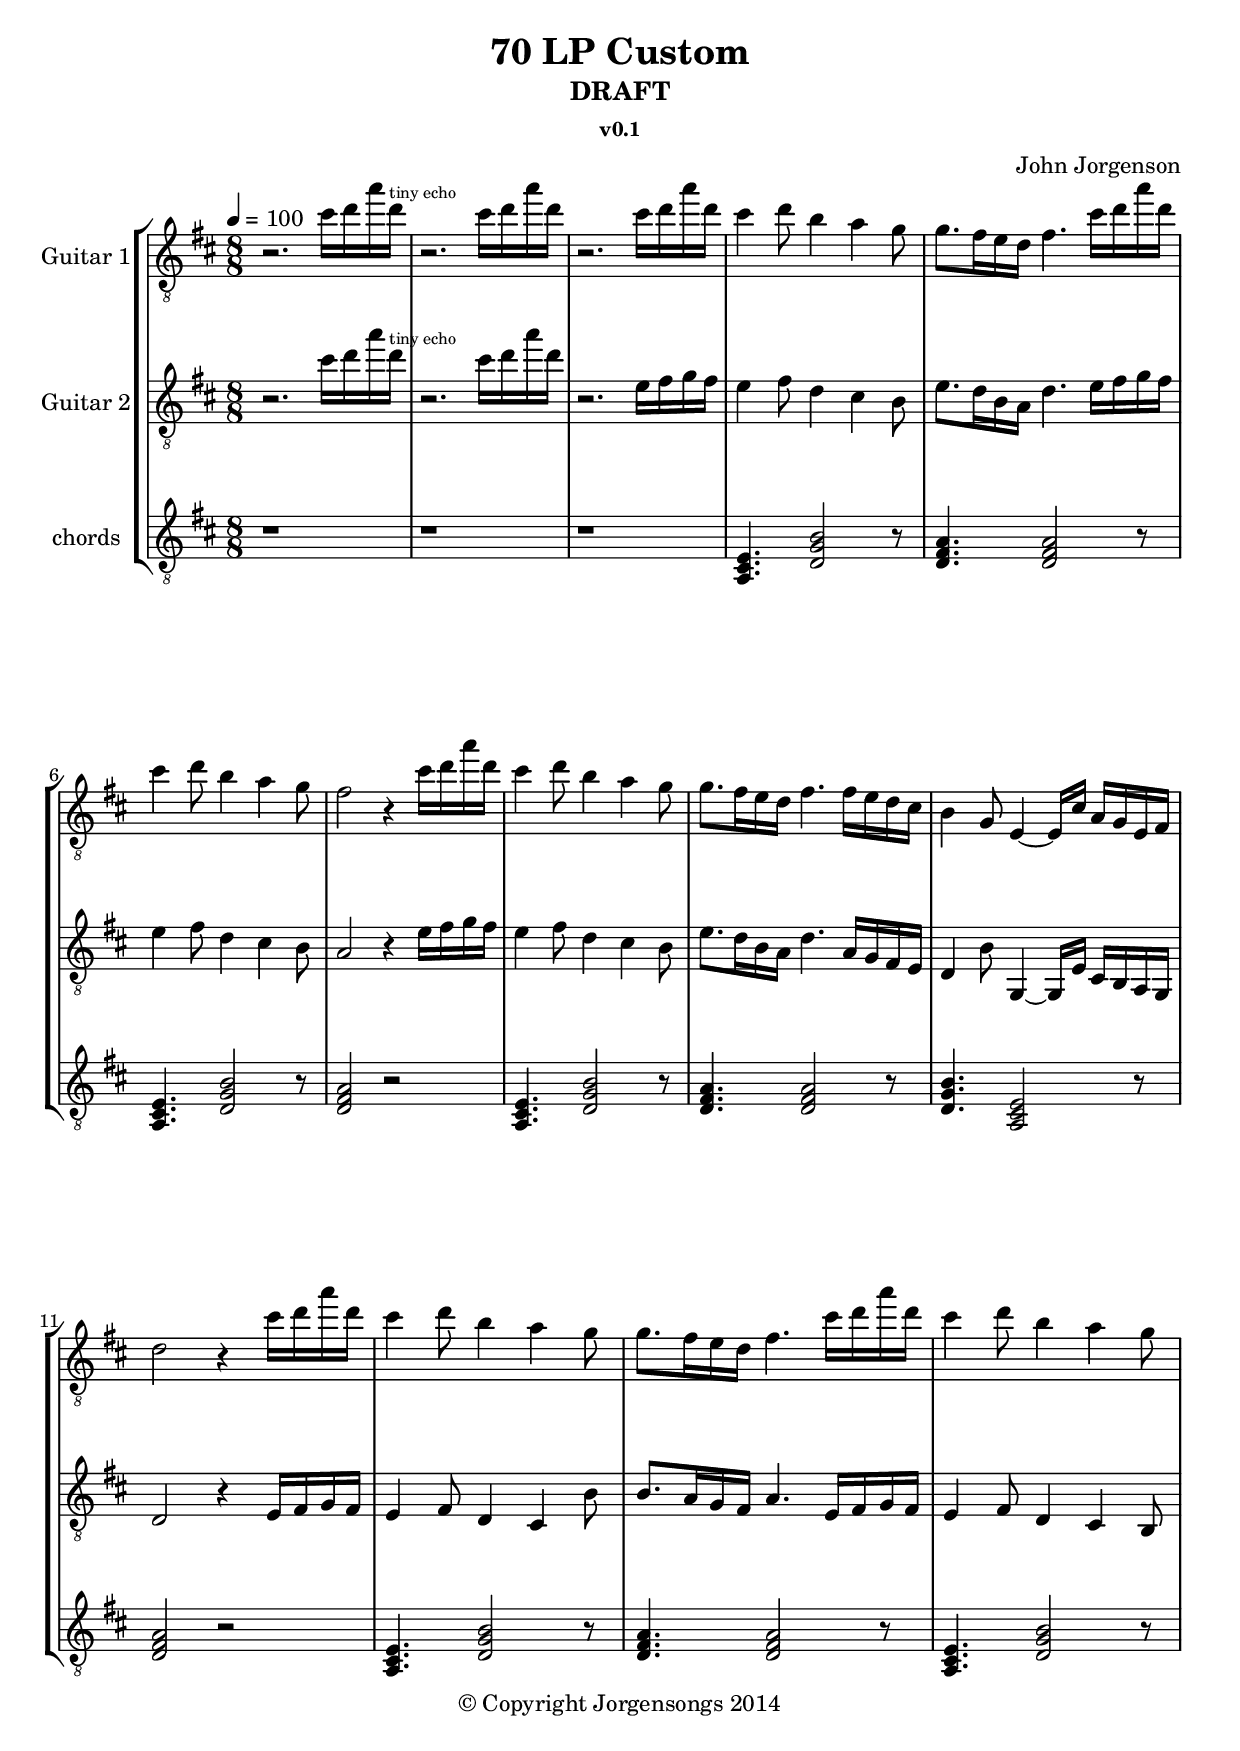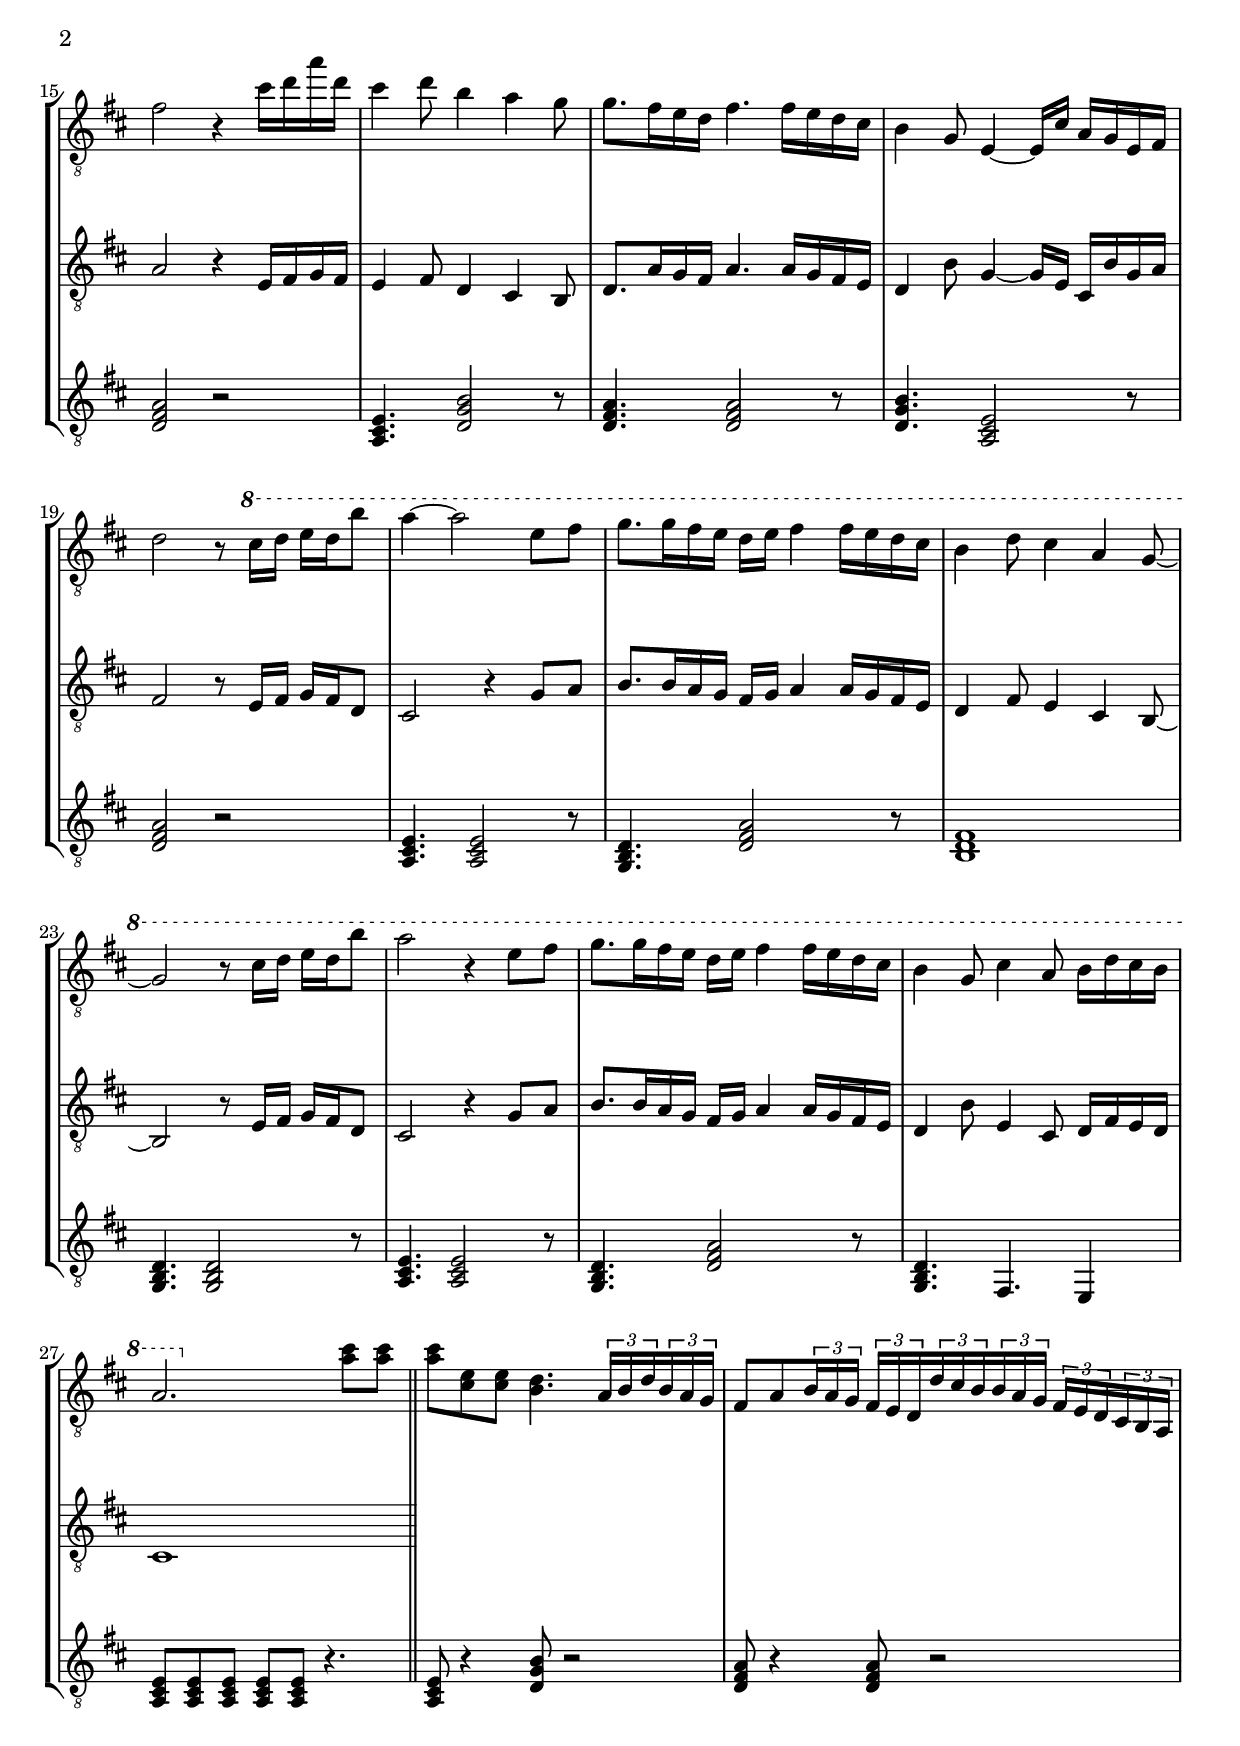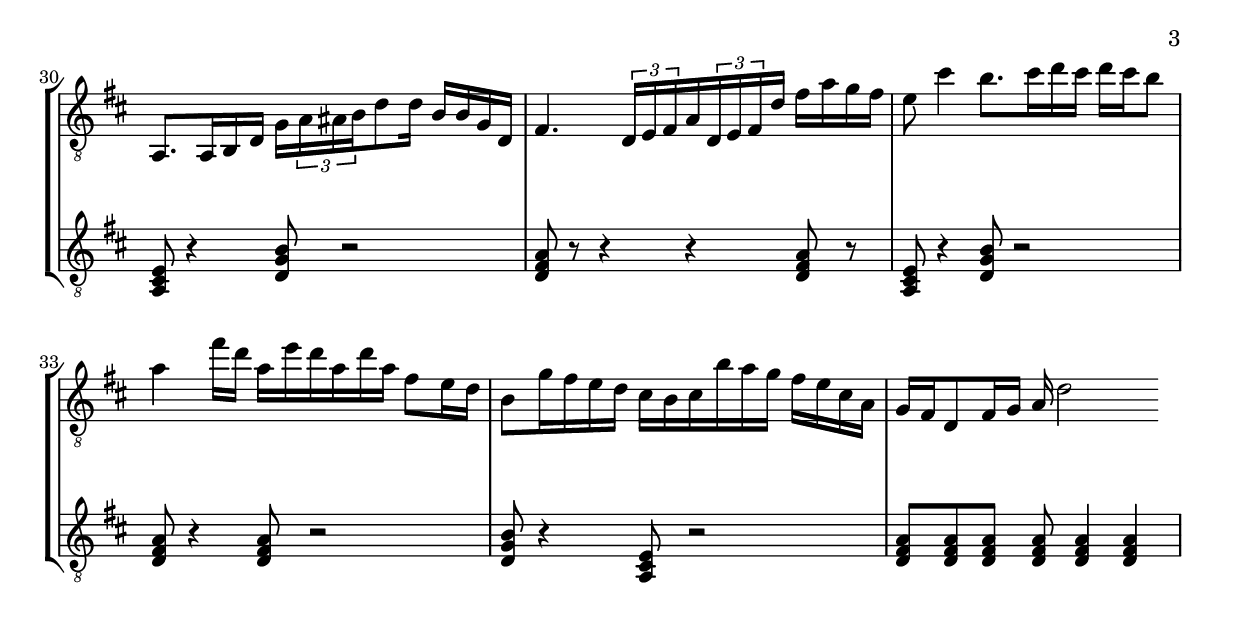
% 70 LP Custom
\version "2.18.0"
IntroGuitar = {
%\partial 16*4 cis'16 d' a' d'
r2. cis''16 d'' a'' d'' ^\markup {\teeny "tiny echo"}
r2. cis''16 d'' a'' d''
}

SectionAGuitarOne = {
r2. cis''16 d'' a'' d''
cis''4 d''8  b'4 a'4 g'8 
g'8. fis'16 e' d' fis'4. cis''16 d'' a'' d''
cis''4 d''8  b'4 a'4 g'8 
fis'2 r4 cis''16 d'' a'' d''
cis''4 d''8  b'4 a'4 g'8 
g'8. fis'16 e' d' fis'4.  fis'16 e' d' cis'
b4 g8 e4 ~ e16 cis'16 a g e fis 
d'2 r4 cis''16 d'' a'' d''

cis''4 d''8  b'4 a'4 g'8 
g'8. fis'16 e' d' fis'4. cis''16 d'' a'' d''
cis''4 d''8  b'4 a'4 g'8 
fis'2 r4 cis''16 d'' a'' d''
cis''4 d''8  b'4 a'4 g'8 
g'8. fis'16 e' d' fis'4.  fis'16 e' d' cis'
b4 g8 e4 ~ e16 cis'16 a g e fis 
% section B
d'2 r8 \ottava #+1 cis''16 d'' e'' d'' b''8 
a''4 ~ a''2  e''8 fis'' 
g''8. g''16 fis'' e'' d'' e'' fis''4 fis''16 e'' d'' cis'' 
b'4 d''8 cis''4 a'4 g'8 ~
g'2 r8 cis''16 d'' e'' d'' b''8 
a''2 r4  e''8 fis'' 
g''8. g''16 fis'' e'' d'' e'' fis''4 fis''16 e'' d'' cis'' 
b'4 g'8 cis''4 a'8 b'16 d'' cis'' b'
a'2. \ottava #0 <a' cis''>8 <a' cis''>8 \bar "||"
}

SectionAGuitarTwo = {
r2. e'16 fis' g' fis'
e'4 fis'8 d'4 cis'4 b8
e'8. d'16 b a d'4. e'16 fis' g' fis'
e'4 fis'8 d'4 cis'4 b8
a2 r4 e'16 fis' g' fis'
e'4 fis'8 d'4 cis'4 b8
e'8. d'16 b a d'4. a16 g fis e
d4 b8 g,4 ~ g,16 e16 cis b, a, g, 
d2 r4 e16 fis g fis

e4 fis8 d4 cis b8
b8. a16 g fis a4. e16 fis g fis
e4 fis8 d4 cis b,8
a2 r4 e16 fis g fis
e4 fis8 d4 cis b,8
d8. a16 g fis a4. a16 g fis e
d4 b8 g4 ~ g16 e cis b g a
fis2 r8 e16 fis g fis d8
%section 2
cis2 r4 g8 a
b8. b16 a g  fis g a4 a16 g fis e
d4 fis8 e4 cis b,8 ~
b,2 r8 e16 fis g fis d8
cis2 r4 g8 a
b8. b16 a g  fis g a4 a16 g fis e
d4 b8 e4 cis8 d16 fis e d
cis1
}

DummyChordsSectionA = {
%\partial 16*4 cis'16 d' a' d'
r1
r1
r1
<a, cis e>4. <g b d>2 r8
<d fis a>4.  <d fis a>2 r8
<a, cis e>4. <g b d>2 r8
<d fis a>2 r2

<a, cis e>4. <g b d>2 r8
<d fis a>4.  <d fis a>2 r8
<g b d>4. <a, cis e>2 r8
<d fis a>2 r2

<a, cis e>4. <g b d>2 r8
<d fis a>4.  <d fis a>2 r8
<a, cis e>4. <g b d>2 r8
<d fis a>2 r2

<a, cis e>4. <g b d>2 r8
<d fis a>4.  <d fis a>2 r8
<g b d>4. <a, cis e>2 r8
<d fis a>2 r2

<a, cis e>4. <a, cis e>2 r8
<g, b, d>4. <d fis a>2 r8
<b, d fis>1  
<g, b, d>4. <g, b, d>2 r8

<a, cis e>4. <a, cis e>2 r8
<g, b, d>4. <d fis a>2 r8
<g, b, d>4.  fis,4. e,4
<a, cis e>8 <a, cis e>8 <a, cis e>8 <a, cis e>8 <a, cis e>8 r4.

}

SoloChordsOne = {
<a, cis e>8 r4  <g b d>8 r2 
<d fis a>8  r4 <d fis a>8 r2 
<a, cis e>8 r4 <g b d>8 r2
<d fis a>8 r8 r4 r4 <d fis a>8 r8 


<a, cis e>8 r4  <g b d>8 r2 
<d fis a>8  r4 <d fis a>8 r2 
<g b d>8 r4 <a, cis e>8 r2  
<d fis a>8 <d fis a>8 <d fis a>8 <d fis a>8 <d fis a>4 <d fis a>4



}

SoloGuitarOne = {
<a' cis''>8 <cis' e'>8 <cis' e'>8 <b d'>4. \tuplet 3/2 {a16 \glissando  b d'} \tuplet 3/2 {b \glissando a g}

fis8 a8 \tuplet 3/2 {b16 a g} \tuplet 3/2 {fis e d} \tuplet 3/2 {d' cis' b}
\tuplet 3/2 {b a g} \tuplet 3/2 {fis e d} \tuplet 3/2 {cis b, a,} 

a,8. a,16 b,  d  g \tuplet 3/2 {a ais b}  d'8 d'16 b b g d 
fis4.  \tuplet 3/2 {d16 e16 fis} a  \tuplet 3/2 {d16 e fis} d'16 fis' a' g' fis'
e'8 cis''4 b'8. cis''16 d''16 cis'' d'' cis'' b'8
a'4 fis''16 d'' a' e'' d'' a' d'' a' fis'8 e'16 d'
b8 g'16 fis' e' d' cis' b cis' b' a' g' fis' e' cis' a 
g fis d8 fis16 g a d'2
}


\book {
 \header {
  title = "70 LP Custom"
  subtitle = "DRAFT"
  subsubtitle = "v0.1"
  composer = "John Jorgenson"
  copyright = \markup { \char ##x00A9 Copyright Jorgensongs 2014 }
 }

\score {
%\unfoldRepeats
\new StaffGroup <<
 \new Staff {
  \set Staff.instrumentName = #"Guitar 1" 
  \clef "treble_8"
  \time 8/8 
  \key d \major
  \tempo 4 = 100
   \IntroGuitar
   \SectionAGuitarOne
   \SoloGuitarOne
  } % Staff (Guitar)

 \new Staff {
  \set Staff.instrumentName = #"Guitar 2" 
  \clef "treble_8"
  \time 8/8 
  \key d \major
%  \tempo 4 = 100
   \IntroGuitar
   \SectionAGuitarTwo

  } % Staff (Guitar)
  \new Staff {
   \set Staff.instrumentName = #"chords"
   \clef "treble_8"
   \key d \major
%   \tempo 4 = 100
   \DummyChordsSectionA
   \SoloChordsOne
  }
 >> % StaffGroup
 \layout {
  \context {
   \Score {
    \override StaffGrouper.staff-staff-spacing.padding = #5
    \override StaffGrouper.staff-staff-spacing.basic-distance = #5
   }
  }
  \context { \TabStaff \remove Clef_engraver }
 }
\midi {}
} % score
} % book
